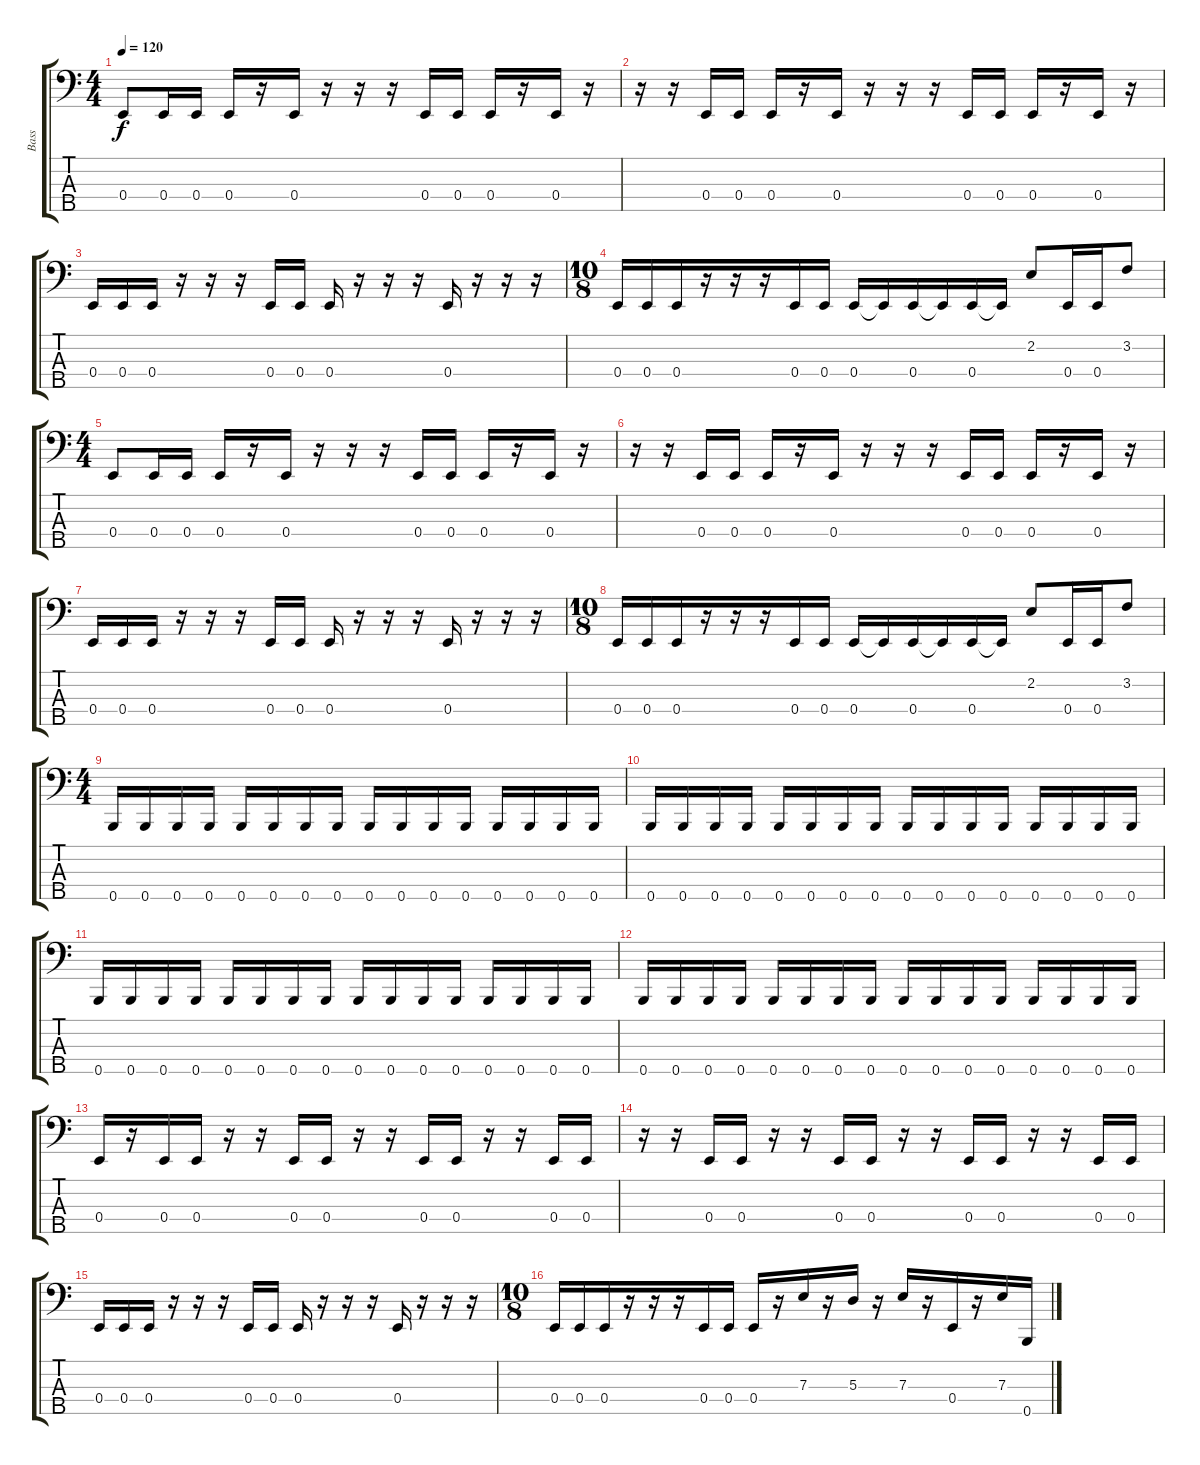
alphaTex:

\track ("Bass" "Bass") {instrument electricbassfinger}
\staff {score tabs}
\tuning (G2 D2 A1 E1 B0) {hide}
\ts (4 4)
\tempo 120
\clef f4
\ks c
0.4.8{dy f} 0.4.16 0.4.16 0.4.16 r.16 0.4.16 r.16 r.16 r.16 0.4.16 0.4.16 0.4.16 r.16 0.4.16 r.16 |
r.16 r.16 0.4.16 0.4.16 0.4.16 r.16 0.4.16 r.16 r.16 r.16 0.4.16 0.4.16 0.4.16 r.16 0.4.16 r.16 |
0.4.16 0.4.16 0.4.16 r.16 r.16 r.16 0.4.16 0.4.16 0.4.16 r.16 r.16 r.16 0.4.16 r.16 r.16 r.16 |
\ts (10 8)
0.4.16 0.4.16 0.4.16 r.16 r.16 r.16 0.4.16 0.4.16 0.4.16 0.4{t}.16 0.4.16 0.4{t}.16 0.4.16 0.4{t}.16 2.2.8 0.4.16 0.4.16 3.2.8 |
\ts (4 4)
0.4.8 0.4.16 0.4.16 0.4.16 r.16 0.4.16 r.16 r.16 r.16 0.4.16 0.4.16 0.4.16 r.16 0.4.16 r.16 |
r.16 r.16 0.4.16 0.4.16 0.4.16 r.16 0.4.16 r.16 r.16 r.16 0.4.16 0.4.16 0.4.16 r.16 0.4.16 r.16 |
0.4.16 0.4.16 0.4.16 r.16 r.16 r.16 0.4.16 0.4.16 0.4.16 r.16 r.16 r.16 0.4.16 r.16 r.16 r.16 |
\ts (10 8)
0.4.16 0.4.16 0.4.16 r.16 r.16 r.16 0.4.16 0.4.16 0.4.16 0.4{t}.16 0.4.16 0.4{t}.16 0.4.16 0.4{t}.16 2.2.8 0.4.16 0.4.16 3.2.8 |
\ts (4 4)
0.5.16 0.5.16 0.5.16 0.5.16 0.5.16 0.5.16 0.5.16 0.5.16 0.5.16 0.5.16 0.5.16 0.5.16 0.5.16 0.5.16 0.5.16 0.5.16 |
0.5.16 0.5.16 0.5.16 0.5.16 0.5.16 0.5.16 0.5.16 0.5.16 0.5.16 0.5.16 0.5.16 0.5.16 0.5.16 0.5.16 0.5.16 0.5.16 |
0.5.16 0.5.16 0.5.16 0.5.16 0.5.16 0.5.16 0.5.16 0.5.16 0.5.16 0.5.16 0.5.16 0.5.16 0.5.16 0.5.16 0.5.16 0.5.16 |
0.5.16 0.5.16 0.5.16 0.5.16 0.5.16 0.5.16 0.5.16 0.5.16 0.5.16 0.5.16 0.5.16 0.5.16 0.5.16 0.5.16 0.5.16 0.5.16 |
0.4.16 r.16 0.4.16 0.4.16 r.16 r.16 0.4.16 0.4.16 r.16 r.16 0.4.16 0.4.16 r.16 r.16 0.4.16 0.4.16 |
r.16 r.16 0.4.16 0.4.16 r.16 r.16 0.4.16 0.4.16 r.16 r.16 0.4.16 0.4.16 r.16 r.16 0.4.16 0.4.16 |
0.4.16 0.4.16 0.4.16 r.16 r.16 r.16 0.4.16 0.4.16 0.4.16 r.16 r.16 r.16 0.4.16 r.16 r.16 r.16 |
\ts (10 8)
0.4.16 0.4.16 0.4.16 r.16 r.16 r.16 0.4.16 0.4.16 0.4.16 r.16 7.3.16 r.16 5.3.16 r.16 7.3.16 r.16 0.4.16 r.16 7.3.16 0.5.16
